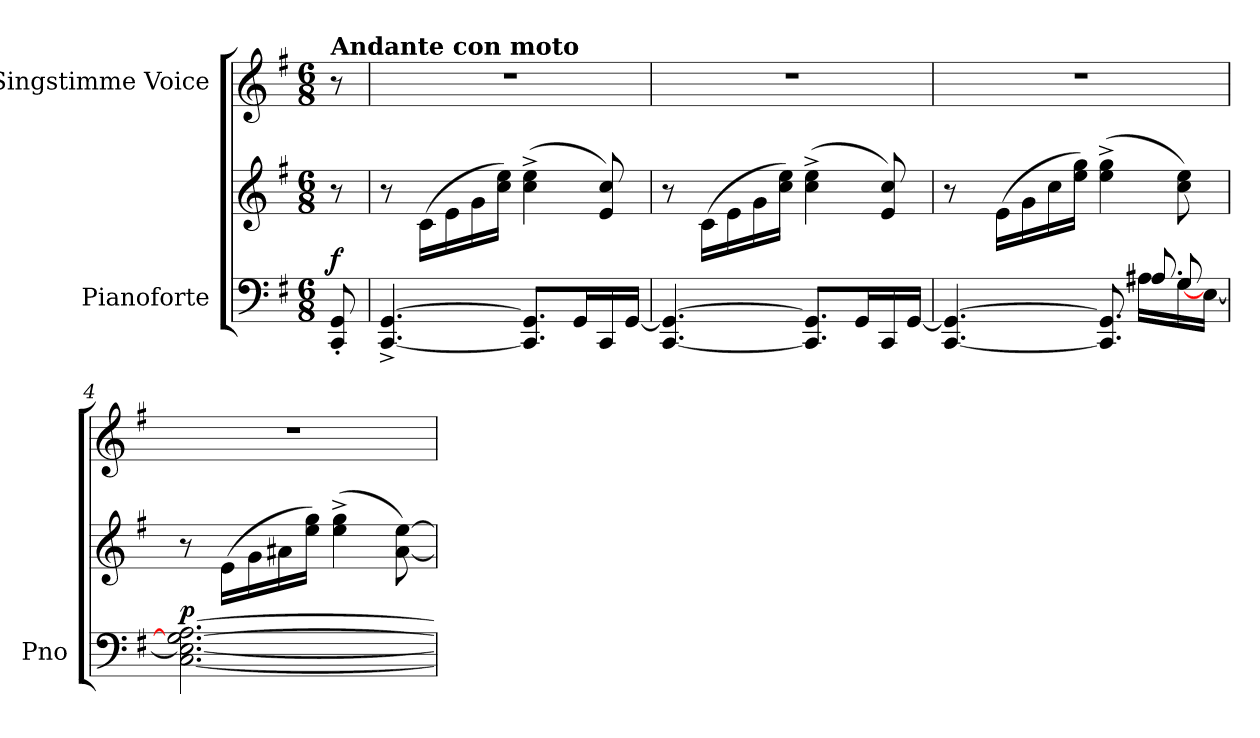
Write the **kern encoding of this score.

**kern	**kern	**dynam	**kern
*part2	*part2	*part2	*part1
*staff3	*staff2	*staff2/3	*staff1
*I"Pianoforte	*	*	*I"Singstimme Voice
*I'Pno	*	*	*
*clefF4	*clefG2	*	*clefG2
*k[f#]	*k[f#]	*	*k[f#]
*M6/8	*M6/8	*	*M6/8
=	=	=	=
!	!	!	!LO:TX:a:B:t=Andante con moto
!	!	!LO:DY:a=2	!
8CC/' 8GG/'	8r	f	8r
=1	=1	=1	=1
[4.CC/^ [4.GG/^	8r	.	2.r
.	(>16c\LL	.	.
.	16e\	.	.
.	16g\	.	.
.	16cc\ 16ee\JJ)	.	.
8.CC/] 8.GG/]L	(>4cc\^ 4ee\^	.	.
16GG/L	.	.	.
16CC/	8e/ 8cc/)	.	.
[16GG/JJ	.	.	.
=2	=2	=2	=2
[4.CC/ 4.GG/_	8r	.	2.r
.	(>16c\LL	.	.
.	16e\	.	.
.	16g\	.	.
.	16cc\ 16ee\JJ)	.	.
8.CC/] 8.GG/]L	(>4cc\^ 4ee\^	.	.
16GG/L	.	.	.
16CC/	8e/ 8cc/)	.	.
[16GG/JJ	.	.	.
=3	=3	=3	=3
*^	*	*	*
*	*^	*	*	*
[4.CC/ 4.GG/_	16ryy	8ryy	8r	.	2.r
*v	*v	*v	*	*	*
.	(>16e\LL	.	.
.	16g\	.	.
.	16cc\	.	.
.	16ee\ 16gg\JJ)	.	.
8.CC/] 8.GG/]	(>4ee\^ 4gg\^	.	.
*^	*	*	*
!	!LO:N:head=solid	!	!	!
8.A#X/	16A#\LL	.	.	.
*	*^	*	*	*
.	[16G\	8G/	8cc\ 8ee\)	.	.
.	[16E\JJ	.	.	.	.
*	*v	*v	*	*	*
=4	=4	=4	=4	=4
!	!	!	!LO:DY:a=2	!
*v	*v	*	*	*
[2.C\ 2.E\_ 2.G\_ [2.A\	8r	p	2.r
.	(>16e\LL	.	.
.	16g\	.	.
.	16a#X\	.	.
.	16ee\ 16gg\JJ)	.	.
.	(>4ee\^ 4gg\^	.	.
.	[8a#\ [8ee\)	.	.
=	=	=	=
*-	*-	*-	*-
